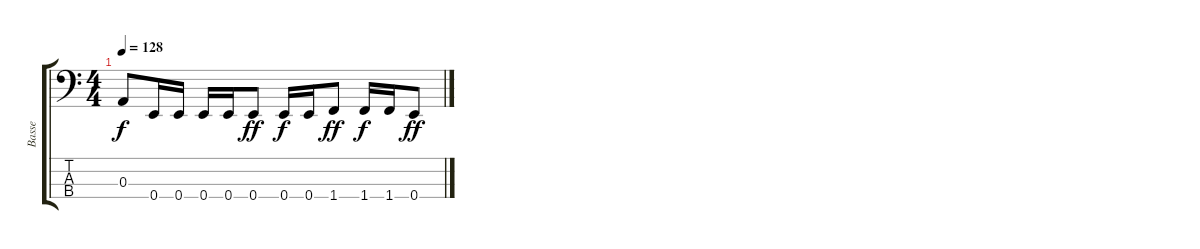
\track ("Basse" "Basse") {instrument electricbasspick}
\staff {score tabs}
\tuning (G2 D2 A1 E1) {hide}
\ts (4 4)
\tempo 128
\clef f4
\ks c
0.3.8{dy f} 0.4.16 0.4.16 0.4.16 0.4.16 0.4.8{dy ff} 0.4.16{dy f} 0.4.16 1.4.8{dy ff} 1.4.16{dy f} 1.4.16 0.4.8{dy ff}
